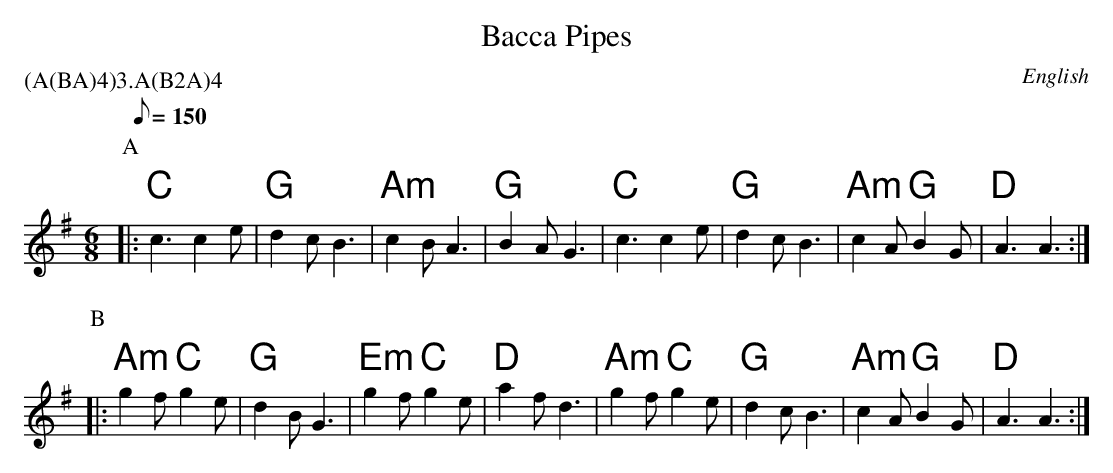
X:1
T:Bacca Pipes
M:6/8
L:1/8
Q:150
O:English
P:(A(BA)4)3.A(B2A)4
K:ADor
P:A
|: "C" c3   c2 e | "G" d2 c B3   | "Am" c2 B A3   | "G" B2 A G3 |\
  "C" c3   c2 e | "G" d2 c B3   | "Am" c2 A "G" B2 G | "D" A3   A3 :|
P:B
|: "Am" g2 f "C" g2 e | "G" d2 B G3   | "Em" g2 f "C" g2 e | "D" a2 f d3 |\
   "Am" g2 f "C" g2 e | "G" d2 c B3   | "Am" c2A "G" B2 G | "D" A3   A3 :|
